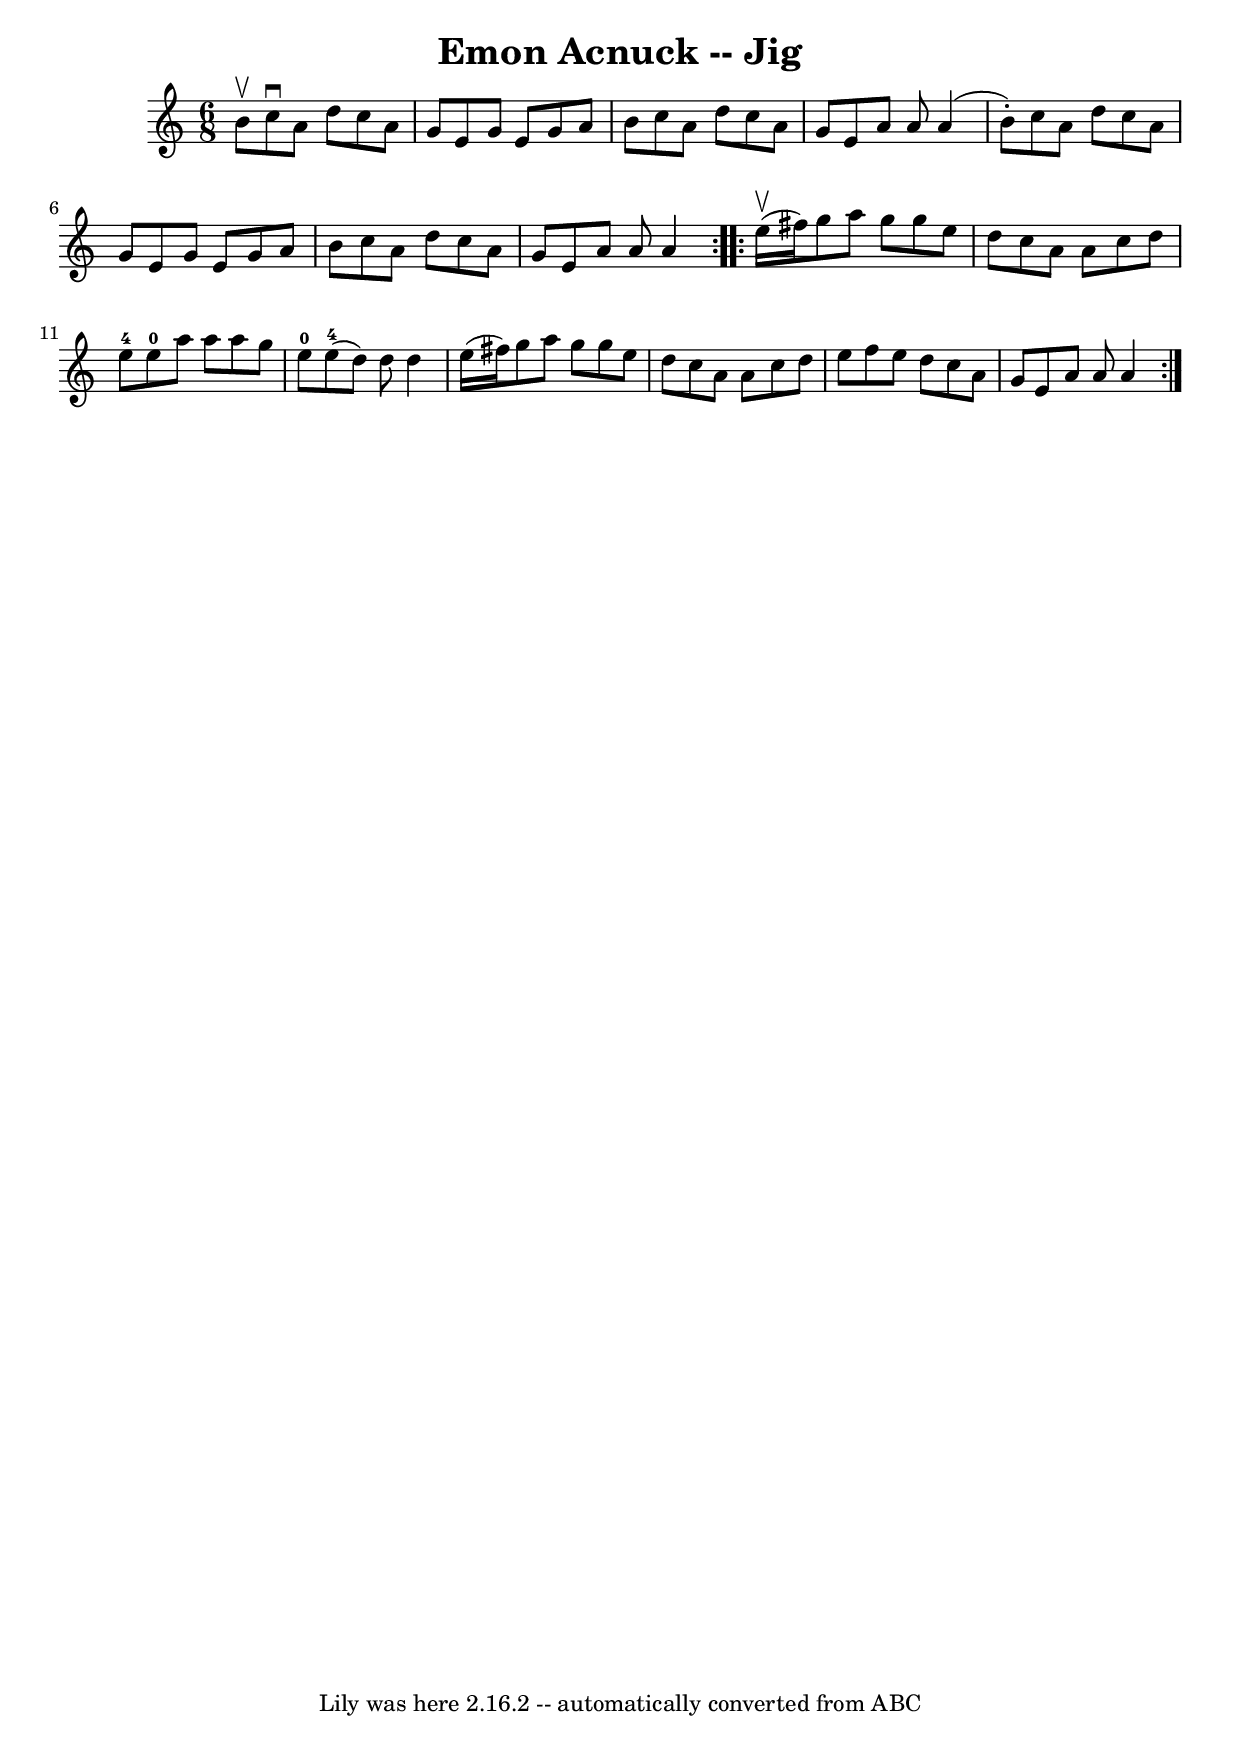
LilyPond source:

\version "2.16.2"
\include "Mammoth.ily"
\header {
  %% book = "Ryan's Mammoth Collection"
  crossRefNumber = "1"
  footnotes = "\\\\86 444"
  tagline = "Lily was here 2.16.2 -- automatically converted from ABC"
  title = "Emon Acnuck -- Jig"

}
voicedefault =  {



  \repeat volta 2 {

    \time 6/8 
    \key a \minor b'8^\upbow |
    c''8^\downbow a'8 d''8 
    c''8 a'8 g'8    |
    e'8 g'8 e'8 g'8 a'8 b'8    
    |
    c''8 a'8 d''8 c''8 a'8 g'8    |
    e'8 a'8   
    a'8 a'4 (b'8 -.)   |
    c''8 a'8 d''8 c''8 a'8    
    g'8    |
    e'8 g'8 e'8 g'8 a'8 b'8    |
    c''8    
    a'8 d''8 c''8 a'8 g'8    |
    e'8 a'8 a'8 a'4  
  }     

  \repeat volta 2 {
    e''16^\upbow(fis''16) |
    g''8 a''8    
    g''8 g''8 e''8 d''8    |
    c''8 a'8 a'8 c''8 d''8   
    e''8-4   |
    e''8-0 a''8 a''8 a''8 g''8 e''8-0 
    |
    e''8-4(d''8) d''8 d''4 e''16 (fis''16)   
    |
    g''8 a''8 g''8 g''8 e''8 d''8    |
    c''8    
    a'8 a'8 c''8 d''8 e''8    |
    f''8 e''8 d''8 c''8   
    a'8 g'8    |
    e'8 a'8 a'8 a'4  
  }   

}

\score{
  <<

    \context Staff="default"
    {
      \voicedefault 
      
    }

  >>
  \layout {
    
  }
  \midi {
  }

}
